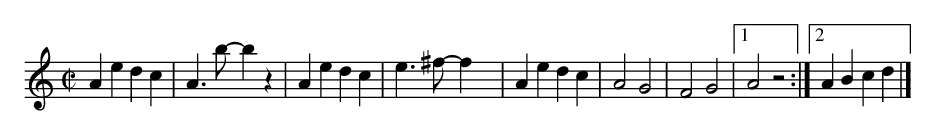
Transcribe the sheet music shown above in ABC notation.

X:1
M: C|
K: Am
A2 e2 d2 c2|A3 b-b2 z2|A2 e2 d2 c2|e3 ^f-f2 x2|A2 e2 d2 c2|A4 G4|F4 G4|1 A4 z4:|2 A2 B2 c2 d2|]
